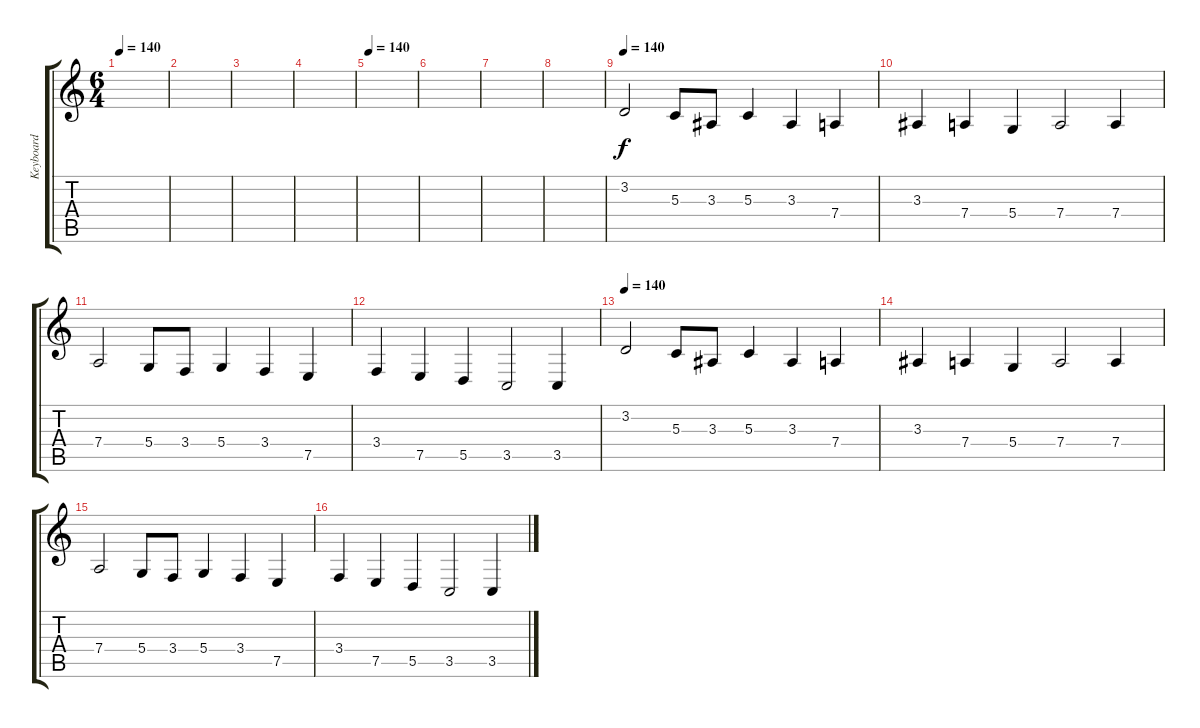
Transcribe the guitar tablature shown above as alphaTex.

\track ("Keyboard" "Keyboard") {instrument stringensemble1}
\staff {score tabs}
\tuning (E4 B3 G3 D3 A2 E2) {hide}
\ts (6 4)
\tempo 140
\clef g2
\ks c
|
|
|
|
\tempo 140
|
|
|
|
\tempo 140
3.2.2 5.3.8 3.3.8 5.3.4 3.3.4 7.4.4 |
3.3.4 7.4.4 5.4.4 7.4.2 7.4.4 |
7.4.2 5.4.8 3.4.8 5.4.4 3.4.4 7.5.4 |
3.4.4 7.5.4 5.5.4 3.5.2 3.5.4 |
\tempo 140
3.2.2 5.3.8 3.3.8 5.3.4 3.3.4 7.4.4 |
3.3.4 7.4.4 5.4.4 7.4.2 7.4.4 |
7.4.2 5.4.8 3.4.8 5.4.4 3.4.4 7.5.4 |
3.4.4 7.5.4 5.5.4 3.5.2 3.5.4
